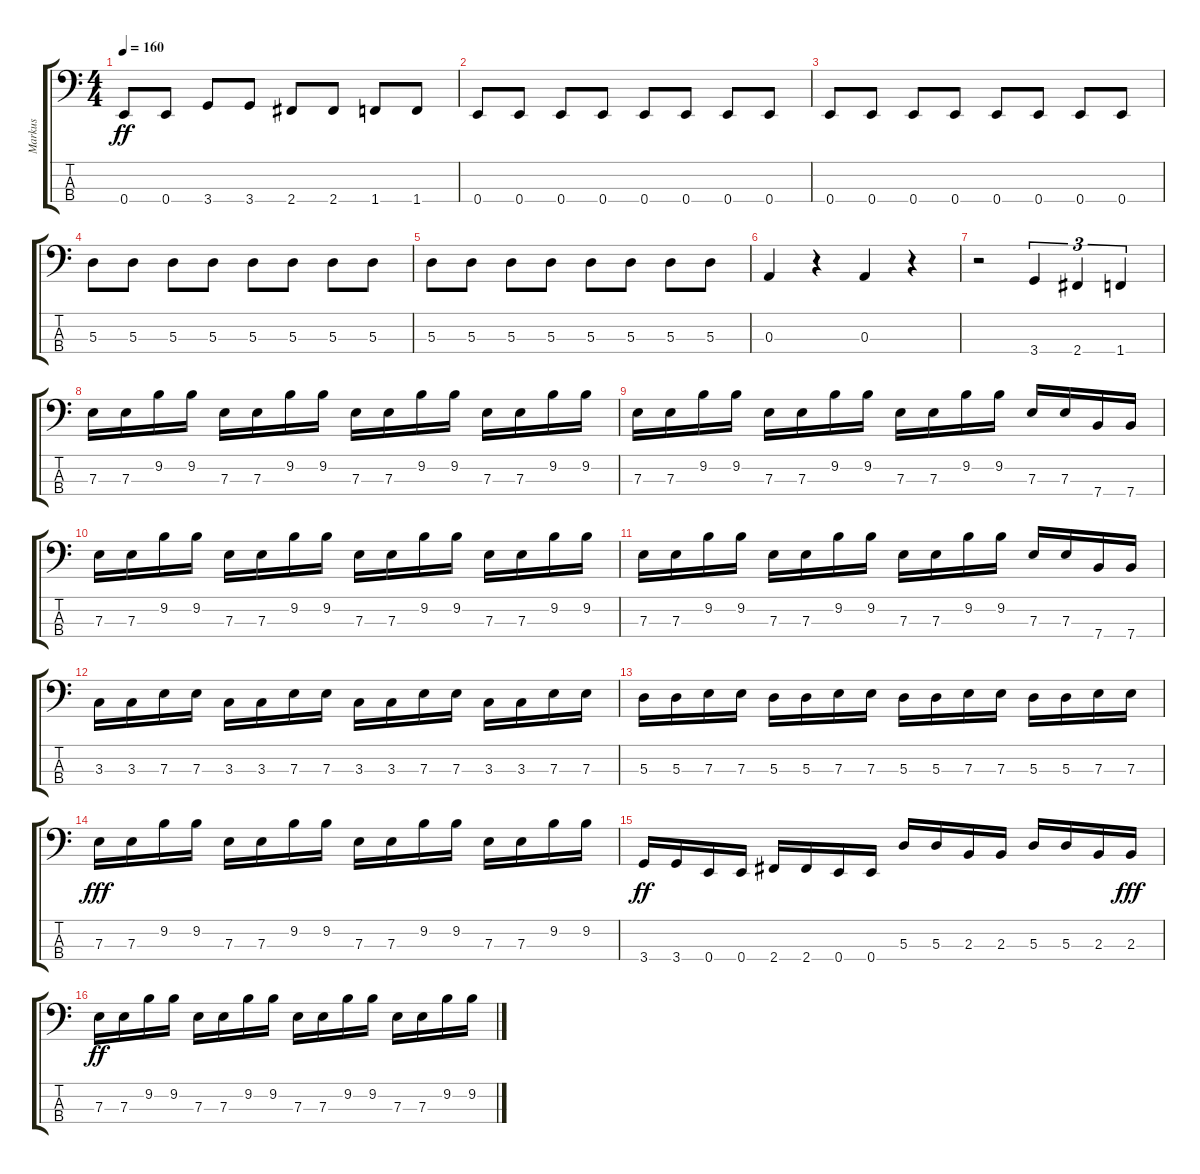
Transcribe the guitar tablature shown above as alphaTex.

\track ("Markus" "Markus") {instrument electricbassfinger}
\staff {score tabs}
\tuning (G2 D2 A1 E1) {hide}
\ts (4 4)
\tempo 160
\clef f4
\ks c
0.4.8{dy ff} 0.4.8 3.4.8 3.4.8 2.4.8 2.4.8 1.4.8 1.4.8 |
0.4.8 0.4.8 0.4.8 0.4.8 0.4.8 0.4.8 0.4.8 0.4.8 |
0.4.8 0.4.8 0.4.8 0.4.8 0.4.8 0.4.8 0.4.8 0.4.8 |
5.3.8 5.3.8 5.3.8 5.3.8 5.3.8 5.3.8 5.3.8 5.3.8 |
5.3.8 5.3.8 5.3.8 5.3.8 5.3.8 5.3.8 5.3.8 5.3.8 |
0.3.4 r.4 0.3.4 r.4 |
r.2 3.4.4{tu (3 2)} 2.4.4{tu (3 2)} 1.4.4{tu (3 2)} |
7.3.16 7.3.16 9.2.16 9.2.16 7.3.16 7.3.16 9.2.16 9.2.16 7.3.16 7.3.16 9.2.16 9.2.16 7.3.16 7.3.16 9.2.16 9.2.16 |
7.3.16 7.3.16 9.2.16 9.2.16 7.3.16 7.3.16 9.2.16 9.2.16 7.3.16 7.3.16 9.2.16 9.2.16 7.3.16 7.3.16 7.4.16 7.4.16 |
7.3.16 7.3.16 9.2.16 9.2.16 7.3.16 7.3.16 9.2.16 9.2.16 7.3.16 7.3.16 9.2.16 9.2.16 7.3.16 7.3.16 9.2.16 9.2.16 |
7.3.16 7.3.16 9.2.16 9.2.16 7.3.16 7.3.16 9.2.16 9.2.16 7.3.16 7.3.16 9.2.16 9.2.16 7.3.16 7.3.16 7.4.16 7.4.16 |
3.3.16 3.3.16 7.3.16 7.3.16 3.3.16 3.3.16 7.3.16 7.3.16 3.3.16 3.3.16 7.3.16 7.3.16 3.3.16 3.3.16 7.3.16 7.3.16 |
5.3.16 5.3.16 7.3.16 7.3.16 5.3.16 5.3.16 7.3.16 7.3.16 5.3.16 5.3.16 7.3.16 7.3.16 5.3.16 5.3.16 7.3.16 7.3.16 |
7.3.16{dy fff} 7.3.16 9.2.16 9.2.16 7.3.16 7.3.16 9.2.16 9.2.16 7.3.16 7.3.16 9.2.16 9.2.16 7.3.16 7.3.16 9.2.16 9.2.16 |
3.4.16{dy ff} 3.4.16 0.4.16 0.4.16 2.4.16 2.4.16 0.4.16 0.4.16 5.3.16 5.3.16 2.3.16 2.3.16 5.3.16 5.3.16 2.3.16 2.3.16{dy fff} |
7.3.16{dy ff} 7.3.16 9.2.16 9.2.16 7.3.16 7.3.16 9.2.16 9.2.16 7.3.16 7.3.16 9.2.16 9.2.16 7.3.16 7.3.16 9.2.16 9.2.16
